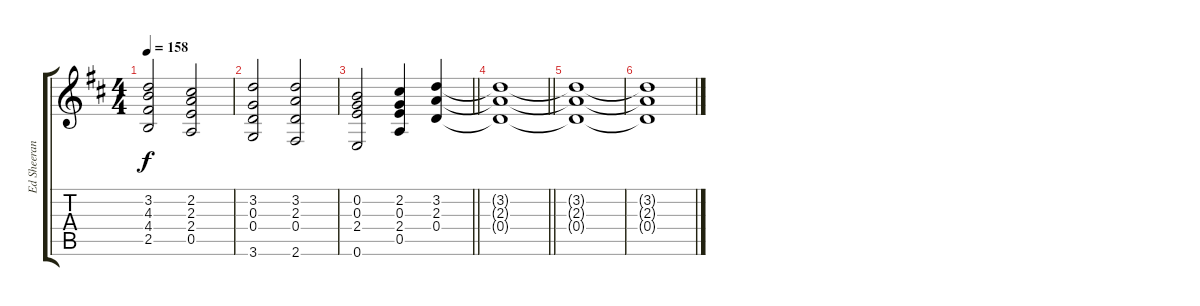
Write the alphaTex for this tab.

\track ("Ed Sheeran Acoustic Guitar" "Ed Sheeran") {instrument acousticguitarsteel}
\staff {score tabs}
\tuning (E4 B3 G3 D3 A2 E2) {hide}
\ts (4 4)
\tempo 158
\clef g2
\ks d
(3.2 4.3 4.4 2.5).2{dy f} (2.2 2.3 2.4 0.5).2 |
(3.2 0.3 0.4 3.6).2 (3.2 2.3 0.4 2.6).2 |
\barLineRight lightlight
(0.2 0.3 2.4 0.6).2 (2.2 0.3 2.4 0.5).4 (3.2 2.3 0.4).4 |
\barLineRight lightlight
(3.2{t} 2.3{t} 0.4{t}).1 |
(3.2{t} 2.3{t} 0.4{t}).1 |
(3.2{t} 2.3{t} 0.4{t}).1
